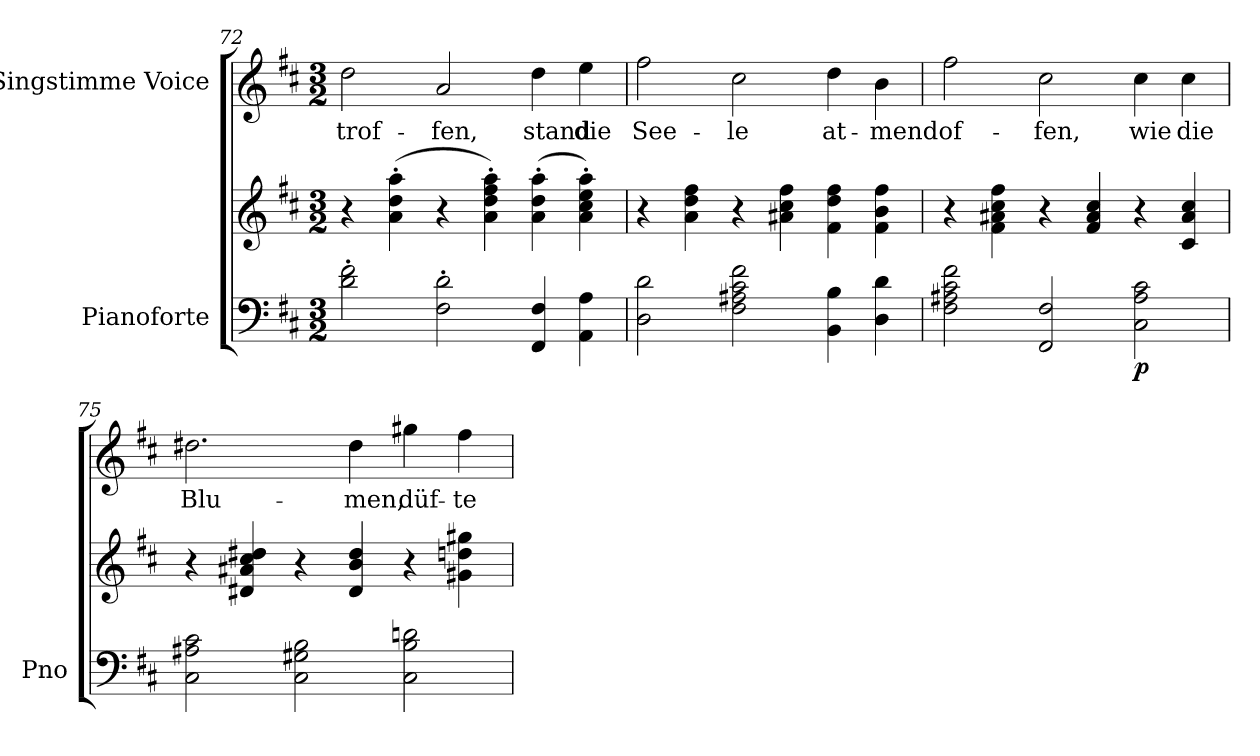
**kern	**kern	**dynam	**kern	**text
*part2	*part2	*part2	*part1	*part1
*staff3	*staff2	*staff2/3	*staff1	*staff1
*I"Pianoforte	*	*	*I"Singstimme Voice	*
*I'Pno	*	*	*	*
*clefF4	*clefG2	*	*clefG2	*
*k[f#c#]	*k[f#c#]	*	*k[f#c#]	*
*M3/2	*M3/2	*	*M3/2	*
=72	=72	=72	=72	=72
!	!	!	!	!LO:LY:b
2d\' 2f#\'	4r	.	2dd\	trof-
.	(4a\' 4dd\' 4aa\'	.	.	.
!	!	!	!	!LO:LY:b
2F#\' 2d\'	4r	.	2a/	-fen,
.	4a\' 4dd\' 4ff#\' 4aa\')	.	.	.
!	!	!	!	!LO:LY:b
4FF#/ 4F#/	(4a\' 4dd\' 4aa\'	.	4dd\	stand
!	!	!	!	!LO:LY:b
4AA\ 4A\	4a\' 4cc#\' 4ee\' 4aa\')	.	4ee\	die
=73	=73	=73	=73	=73
!	!	!	!	!LO:LY:b
2D\ 2d\	4r	.	2ff#\	See-
.	4a\ 4dd\ 4ff#\	.	.	.
!	!	!	!	!LO:LY:b
2F#\ 2A#X\ 2c#\ 2f#\	4r	.	2cc#\	-le
.	4a#X\ 4cc#\ 4ff#\	.	.	.
!	!	!	!	!LO:LY:b
4BB\ 4B\	4f#\ 4dd\ 4ff#\	.	4dd\	at-
!	!	!	!	!LO:LY:b
4D\ 4d\	4f#\ 4b\ 4ff#\	.	4b\	-mend
=74	=74	=74	=74	=74
!	!	!	!	!LO:LY:b
2F#\ 2A#X\ 2c#\ 2f#\	4r	.	2ff#\	of-
.	4f#\ 4a#X\ 4cc#\ 4ff#\	.	.	.
!	!	!	!	!LO:LY:b
2FF#/ 2F#/	4r	.	2cc#\	-fen,
.	4f#/ 4a#/ 4cc#/	.	.	.
!	!	!LO:DY:b=2	!	!LO:LY:b
2C#\ 2A#\ 2c#\	4r	p	4cc#\	wie
!	!	!	!	!LO:LY:b
.	4c#/ 4a#/ 4cc#/	.	4cc#\	die
!!LO:LB:g=z
=75	=75	=75	=75	=75
!	!	!	!	!LO:LY:b
2C#\ 2A#X\ 2c#\	4r	.	2.dd#X\	Blu-
.	4d#X/ 4a#X/ 4cc#/ 4dd#X/	.	.	.
2C#\ 2G#X\ 2B\	4r	.	.	.
!	!	!	!	!LO:LY:b
.	4d#/ 4b/ 4dd#/	.	4dd#\	-men,
!	!	!	!	!LO:LY:b
2C#\ 2B\ 2dn\	4r	.	4gg#X\	düf-
!	!	!	!	!LO:LY:b
.	4g#X\ 4ddn\ 4gg#X\	.	4ff#\	-te-
=	=	=	=	=
*-	*-	*-	*-	*-
